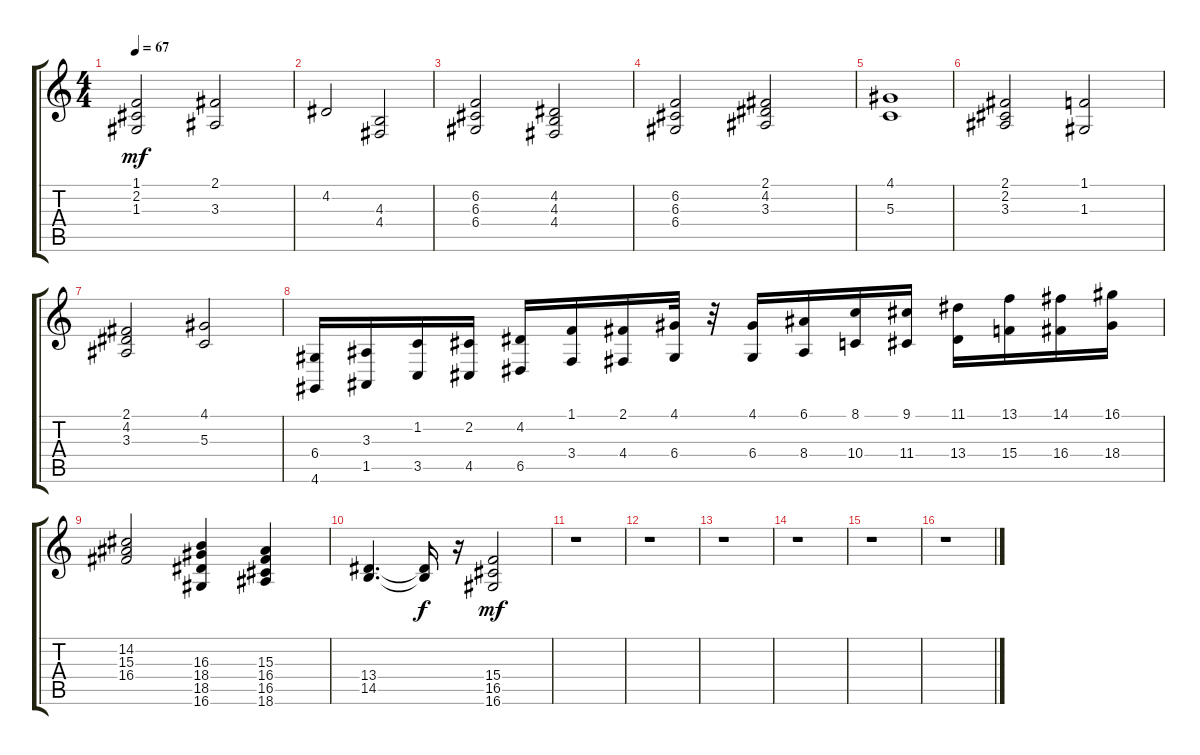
\track "" {instrument stringensemble1}
\staff {score tabs}
\tuning (E4 B3 G3 D3 A2 E2) {hide}
\ts (4 4)
\tempo 67
\clef g2
\ks c
(1.1 2.2 1.3).2{dy mf} (2.1 3.3).2 |
4.2.2 (4.3 4.4).2 |
(6.2 6.3 6.4).2 (4.2 4.3 4.4).2 |
(6.2 6.3 6.4).2 (2.1 4.2 3.3).2 |
(4.1 5.3).1 |
(2.1 2.2 3.3).2 (1.1 1.3).2 |
(2.1 4.2 3.3).2 (4.1 5.3).2 |
(6.4 4.6).16 (3.3 1.5).16 (1.2 3.5).16 (2.2 4.5).16 (4.2 6.5).16 (1.1 3.4).16 (2.1 4.4).16 (4.1 6.4).32 r.32 (4.1 6.4).16 (6.1 8.4).16 (8.1 10.4).16 (9.1 11.4).16 (11.1 13.4).16 (13.1 15.4).16 (14.1 16.4).16 (16.1 18.4).16 |
(14.2 15.3 16.4).2 (16.3 18.4 18.5 16.6).4 (15.3 16.4 16.5 18.6).4 |
(13.4 14.5).4{d} (13.4{t} 14.5{t}).16{dy f} r.16 (15.4 16.5 16.6).2{dy mf} |
r.1 |
r.1 |
r.1 |
r.1 |
r.1 |
r.1
